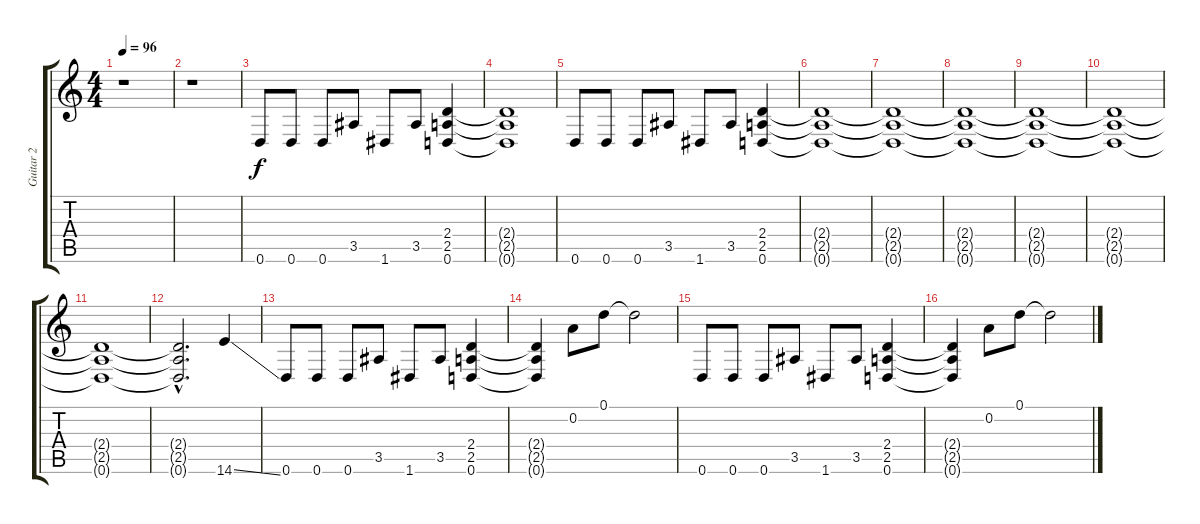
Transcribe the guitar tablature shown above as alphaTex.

\track ("Guitar 2" "Guitar 2") {instrument distortionguitar}
\staff {score tabs}
\tuning (D4 A3 F3 C3 G2 D2) {hide}
\ts (4 4)
\tempo 96
\clef g2
\ks c
r.1{dy f instrument distortionguitar} |
r.1 |
0.6.8 0.6.8 0.6.8 3.5.8 1.6.8 3.5.8 (2.4 2.5 0.6).4 |
(2.4{t} 2.5{t} 0.6{t}).1 |
0.6.8 0.6.8 0.6.8 3.5.8 1.6.8 3.5.8 (2.4 2.5 0.6).4 |
(2.4{t} 2.5{t} 0.6{t}).1 |
(2.4{t} 2.5{t} 0.6{t}).1 |
(2.4{t} 2.5{t} 0.6{t}).1 |
(2.4{t} 2.5{t} 0.6{t}).1 |
(2.4{t} 2.5{t} 0.6{t}).1 |
(2.4{t} 2.5{t} 0.6{t}).1 |
(2.4{hac t} 2.5{hac t} 0.6{hac t}).2{d} 14.6{ss}.4 |
0.6.8 0.6.8 0.6.8 3.5.8 1.6.8 3.5.8 (2.4 2.5 0.6).4 |
(2.4{t} 2.5{t} 0.6{t}).4 0.2.8 0.1.8 0.1{t}.2 |
0.6.8 0.6.8 0.6.8 3.5.8 1.6.8 3.5.8 (2.4 2.5 0.6).4 |
(2.4{t} 2.5{t} 0.6{t}).4 0.2.8 0.1.8 0.1{t}.2
